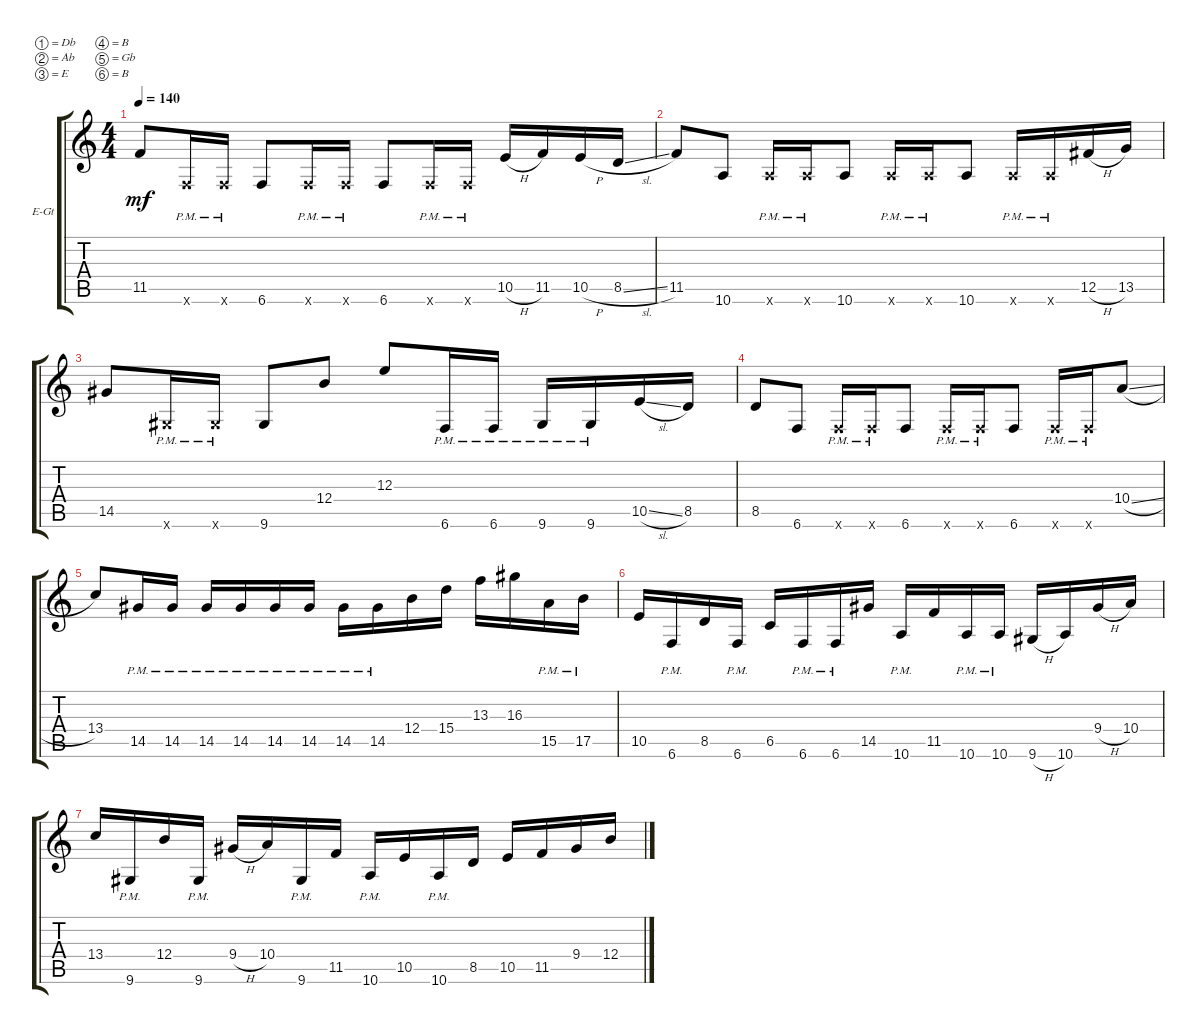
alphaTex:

\defaultSystemsLayout 4
\bracketExtendMode groupsimilarinstruments
\firstSystemTrackNameOrientation horizontal
\otherSystemsTrackNameOrientation horizontal
\track ("Electric Guitar" "E-Gt") {instrument distortionguitar}
\staff {score tabs}
\tuning (Db4 Ab3 E3 B2 Gb2 B1)
\ts (4 4)
\tempo 140
\clef g2
\ks c
11.5.8{dy mf} 6.6{pm x}.16 6.6{pm x}.16 6.6.8 6.6{pm x}.16 6.6{pm x}.16 6.6.8 6.6{pm x}.16 6.6{pm x}.16 10.5{h}.16 11.5.16 10.5{h}.16 8.5{sl}.16 |
11.5.8 10.6.8 10.6{pm x}.16 10.6{pm x}.16 10.6.8 10.6{pm x}.16 10.6{pm x}.16 10.6.8 10.6{pm x}.16 10.6{pm x}.16 12.5{h}.16 13.5.16 |
14.5.8 9.6{pm x}.16 9.6{pm x}.16 9.6.8 12.4.8 12.3.8 6.6{pm}.16 6.6{pm}.16 9.6{pm}.16 9.6{pm}.16 10.5{sl}.16 8.5.16 |
8.5.8 6.6.8 6.6{pm x}.16 6.6{pm x}.16 6.6.8 6.6{pm x}.16 6.6{pm x}.16 6.6.8 6.6{pm x}.16 6.6{pm x}.16 10.4{sl}.8 |
13.4.8 14.5{pm}.16 14.5{pm}.16 14.5{pm}.16 14.5{pm}.16 14.5{pm}.16 14.5{pm}.16 14.5{pm}.16 14.5{pm}.16 12.4.16 15.4.16 13.3.16 16.3.16 15.5{pm}.16 17.5{pm}.16 |
10.5.16 6.6{pm}.16 8.5.16 6.6{pm}.16 6.5.16 6.6{pm}.16 6.6{pm}.16 14.5.16 10.6{pm}.16 11.5.16 10.6{pm}.16 10.6{pm}.16 9.6{h}.16 10.6.16 9.4{h}.16 10.4.16 |
13.4.16 9.6{pm}.16 12.4.16 9.6{pm}.16 9.4{h}.16 10.4.16 9.6{pm}.16 11.5.16 10.6{pm}.16 10.5.16 10.6{pm}.16 8.5.16 10.5.16 11.5.16 9.4.16 12.4.16
